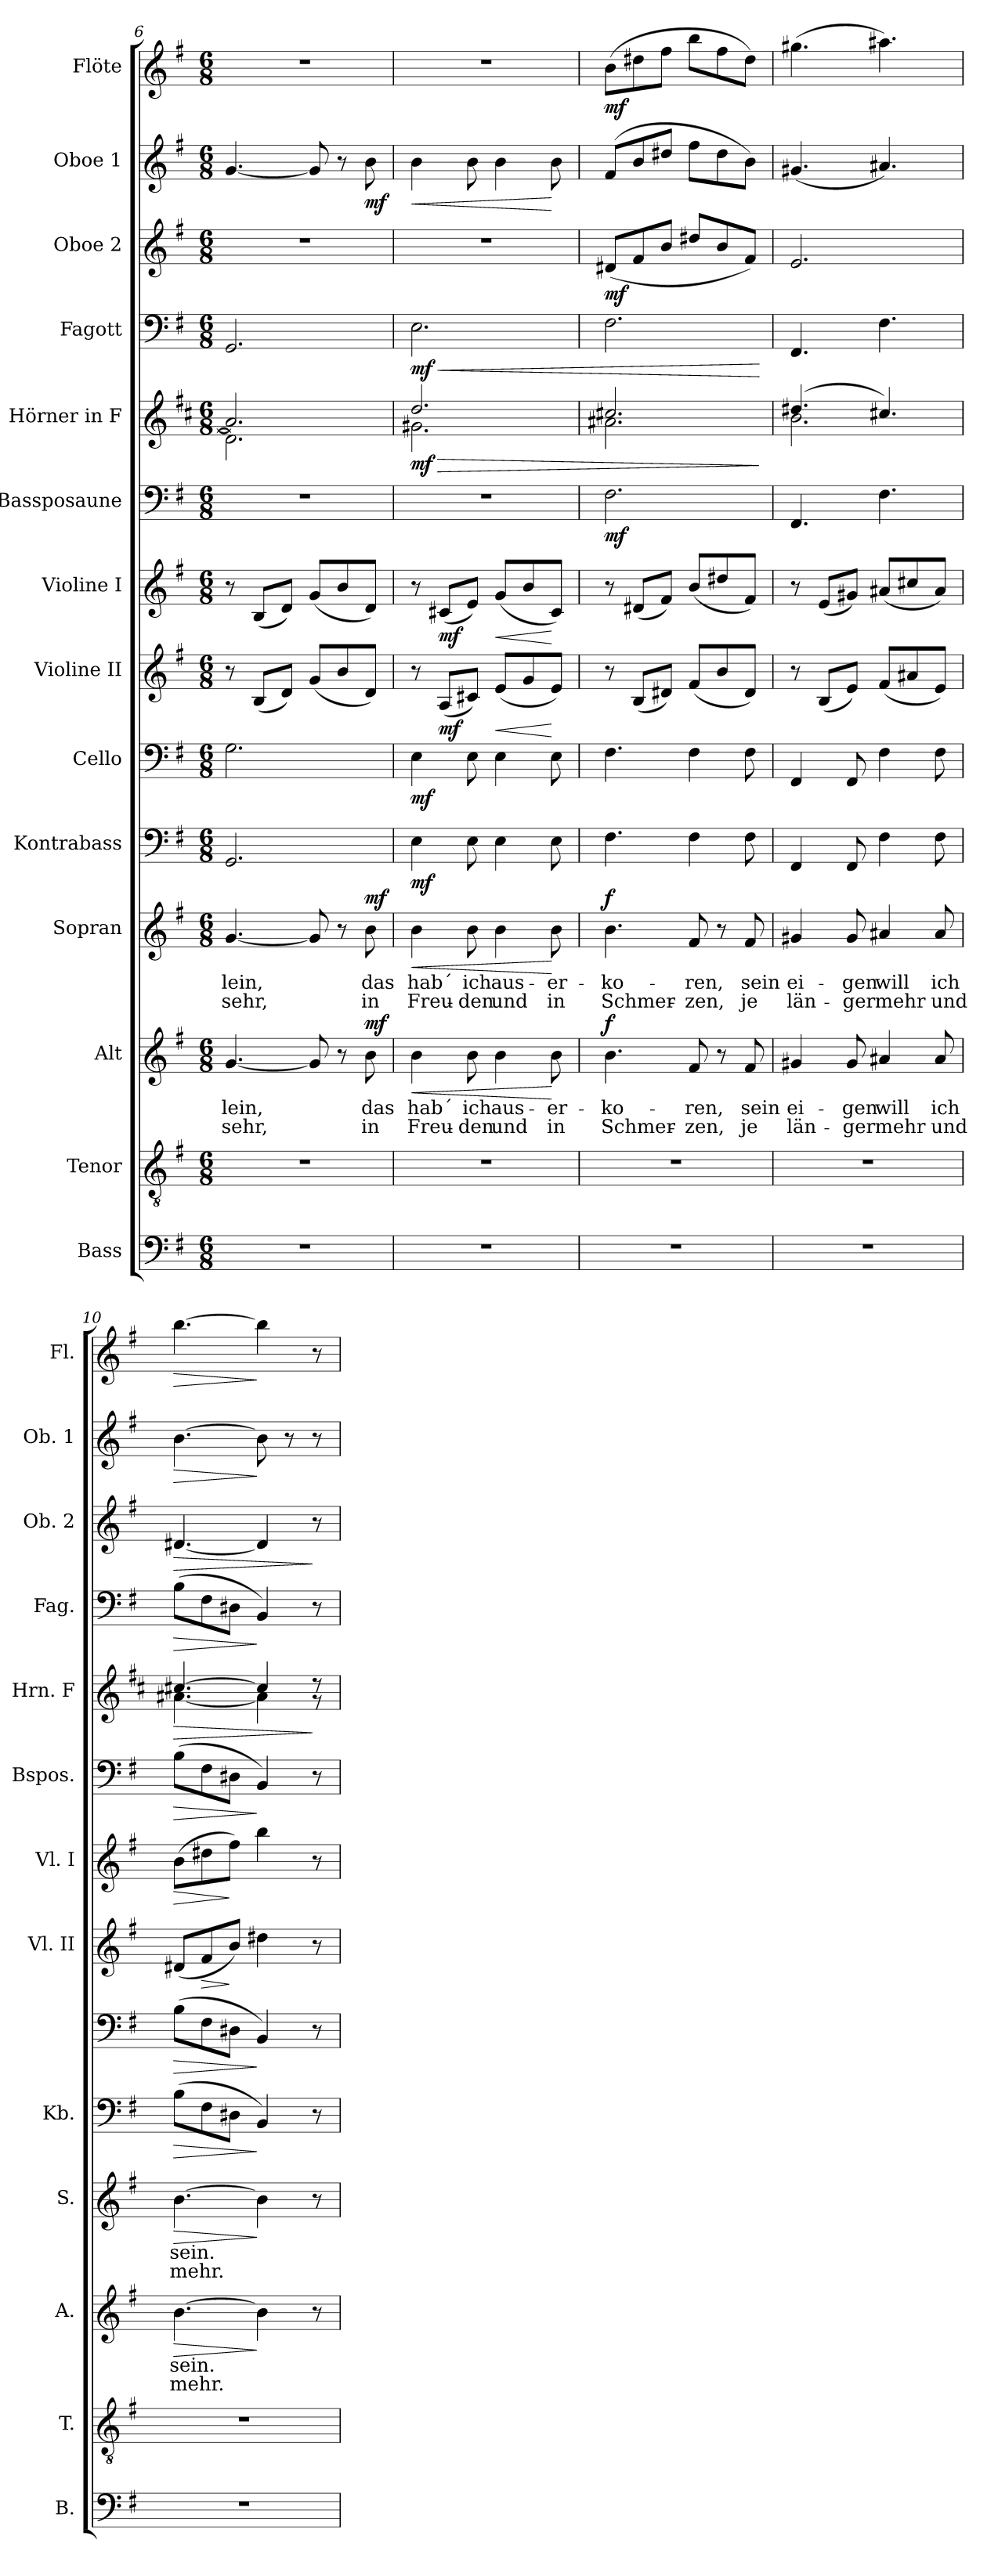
**kern	**kern	**kern	**text	**text	**dynam	**kern	**text	**text	**dynam	**kern	**dynam	**kern	**dynam	**kern	**dynam	**kern	**dynam	**kern	**dynam	**kern	**dynam	**kern	**dynam	**kern	**dynam	**kern	**dynam	**kern	**dynam
*part14	*part13	*part12	*part12	*part12	*part12	*part11	*part11	*part11	*part11	*part10	*part10	*part9	*part9	*part8	*part8	*part7	*part7	*part6	*part6	*part5	*part5	*part4	*part4	*part3	*part3	*part2	*part2	*part1	*part1
*staff14	*staff13	*staff12	*staff12	*staff12	*staff12	*staff11	*staff11	*staff11	*staff11	*staff10	*staff10	*staff9	*staff9	*staff8	*staff8	*staff7	*staff7	*staff6	*staff6	*staff5	*staff5	*staff4	*staff4	*staff3	*staff3	*staff2	*staff2	*staff1	*staff1
*I"Bass	*I"Tenor	*I"Alt	*	*	*	*I"Sopran	*	*	*	*I"Kontrabass	*	*I"Cello	*	*I"Violine II	*	*I"Violine I	*	*I"Bassposaune	*	*I"Hörner in F	*	*I"Fagott	*	*I"Oboe 2	*	*I"Oboe 1	*	*I"Flöte	*
*I'B.	*I'T.	*I'A.	*	*	*	*I'S.	*	*	*	*I'Kb.	*	*	*	*I'Vl. II	*	*I'Vl. I	*	*I'Bspos.	*	*I'Hrn. F	*	*I'Fag.	*	*I'Ob. 2	*	*I'Ob. 1	*	*I'Fl.	*
!!LO:PB:g=z
*clefF4	*clefGv2	*clefG2	*	*	*	*clefG2	*	*	*	*clefF4	*	*clefF4	*	*clefG2	*	*clefG2	*	*clefF4	*	*clefG2	*	*clefF4	*	*clefG2	*	*clefG2	*	*clefG2	*
*	*	*	*	*	*	*	*	*	*	*ITrd7c12	*	*	*	*	*	*	*	*	*	*ITrd4c7	*	*	*	*	*	*	*	*	*
*k[f#]	*k[f#]	*k[f#]	*	*	*	*k[f#]	*	*	*	*k[f#]	*	*k[f#]	*	*k[f#]	*	*k[f#]	*	*k[f#]	*	*k[f#]	*	*k[f#]	*	*k[f#]	*	*k[f#]	*	*k[f#]	*
*G:	*G:	*G:	*	*	*	*G:	*	*	*	*G:	*	*G:	*	*G:	*	*G:	*	*G:	*	*G:	*	*G:	*	*G:	*	*G:	*	*G:	*
*M6/8	*M6/8	*M6/8	*	*	*	*M6/8	*	*	*	*M6/8	*	*M6/8	*	*M6/8	*	*M6/8	*	*M6/8	*	*M6/8	*	*M6/8	*	*M6/8	*	*M6/8	*	*M6/8	*
=6	=6	=6	=6	=6	=6	=6	=6	=6	=6	=6	=6	=6	=6	=6	=6	=6	=6	=6	=6	=6	=6	=6	=6	=6	=6	=6	=6	=6	=6
!	!	!	!LO:LY:b	!LO:LY:b	!	!	!LO:LY:b	!LO:LY:b	!	!	!	!	!	!	!	!	!	!	!	!	!	!	!	!	!	!	!	!	!
*	*	*	*	*	*	*	*	*	*	*	*	*	*	*	*	*	*	*	*	*^	*	*	*	*	*	*	*	*	*
2.r	2.r	[4.g/	-lein,	sehr,	.	[4.g/	-lein,	sehr,	.	2.GGG/	.	2.G\	.	8r	.	8r	.	2.r	.	2.d/]	2.G\]	.	2.GG/	.	2.r	.	[4.g/	.	2.r	.
.	.	.	.	.	.	.	.	.	.	.	.	.	.	(<8B/L	.	(<8B/L	.	.	.	.	.	.	.	.	.	.	.	.	.	.
.	.	.	.	.	.	.	.	.	.	.	.	.	.	8d/J)	.	8d/J)	.	.	.	.	.	.	.	.	.	.	.	.	.	.
.	.	8g/]	.	.	.	8g/]	.	.	.	.	.	.	.	(<8g/L	.	(<8g/L	.	.	.	.	.	.	.	.	.	.	8g/]	.	.	.
.	.	8r	.	.	.	8r	.	.	.	.	.	.	.	8b/	.	8b/	.	.	.	.	.	.	.	.	.	.	8r	.	.	.
!	!	!	!LO:LY:b	!LO:LY:b	!LO:DY:a	!	!LO:LY:b	!LO:LY:b	!LO:DY:a	!	!	!	!	!	!	!	!	!	!	!	!	!	!	!	!	!	!	!LO:DY:b	!	!
.	.	8b\	das	in	mf	8b\	das	in	mf	.	.	.	.	8d/J)	.	8d/J)	.	.	.	.	.	.	.	.	.	.	8b\	mf	.	.
=7	=7	=7	=7	=7	=7	=7	=7	=7	=7	=7	=7	=7	=7	=7	=7	=7	=7	=7	=7	=7	=7	=7	=7	=7	=7	=7	=7	=7	=7	=7
!	!	!	!LO:LY:b	!LO:LY:b	!LO:HP:b	!	!LO:LY:b	!LO:LY:b	!LO:HP:b	!	!LO:DY:b	!	!LO:DY:b	!	!	!	!	!	!	!	!	!LO:HP:b	!	!LO:HP:b	!	!	!	!LO:HP:b	!	!
!	!	!	!	!	!	!	!	!	!	!	!	!	!	!	!	!	!	!	!	!	!	!LO:DY:n=1:b	!	!LO:DY:n=1:b	!	!	!	!	!	!
2.r	2.r	4b\	hab´	Freu-	<	4b\	hab´	Freu-	<	4EE\	mf	4E\	mf	8r	.	8r	.	2.r	.	2.g/	2.c#X\	> mf	2.E\	< mf	2.r	.	4b\	<	2.r	.
!	!	!	!	!	!	!	!	!	!	!	!	!	!	!	!LO:DY:b	!	!LO:DY:b	!	!	!	!	!	!	!	!	!	!	!	!	!
.	.	.	.	.	.	.	.	.	.	.	.	.	.	(<8A/L	mf	(<8c#X/L	mf	.	.	.	.	.	.	.	.	.	.	.	.	.
!	!	!	!LO:LY:b	!LO:LY:b	!	!	!LO:LY:b	!LO:LY:b	!	!	!	!	!	!	!	!	!	!	!	!	!	!	!	!	!	!	!	!	!	!
.	.	8b\	ich	-den	.	8b\	ich	-den	.	8EE\	.	8E\	.	8c#X/J)	.	8e/J)	.	.	.	.	.	.	.	.	.	.	8b\	.	.	.
!	!	!	!LO:LY:b	!LO:LY:b	!	!	!LO:LY:b	!LO:LY:b	!	!	!	!	!	!	!LO:HP:b	!	!LO:HP:b	!	!	!	!	!	!	!	!	!	!	!	!	!
.	.	4b\	aus-	und	.	4b\	aus-	und	.	4EE\	.	4E\	.	(<8e/L	<	(<8g/L	<	.	.	.	.	.	.	.	.	.	4b\	.	.	.
.	.	.	.	.	.	.	.	.	.	.	.	.	.	8g/	.	8b/	.	.	.	.	.	.	.	.	.	.	.	.	.	.
!	!	!	!LO:LY:b	!LO:LY:b	!	!	!LO:LY:b	!LO:LY:b	!	!	!	!	!	!	!	!	!	!	!	!	!	!	!	!	!	!	!	!	!	!
.	.	8b\	-er-	in	[	8b\	-er-	in	[	8EE\	.	8E\	.	8e/J)	[	8c#/J)	[	.	.	.	.	.	.	.	.	.	8b\	[	.	.
=8	=8	=8	=8	=8	=8	=8	=8	=8	=8	=8	=8	=8	=8	=8	=8	=8	=8	=8	=8	=8	=8	=8	=8	=8	=8	=8	=8	=8	=8	=8
!	!	!	!LO:LY:b	!LO:LY:b	!LO:DY:a	!	!LO:LY:b	!LO:LY:b	!LO:DY:a	!	!	!	!	!	!	!	!	!	!LO:DY:b	!	!	!	!	!	!	!LO:DY:b	!	!	!	!LO:DY:b
2.r	2.r	4.b\	-ko-	Schmer-	f	4.b\	-ko-	Schmer-	f	4.FF#\	.	4.F#\	.	8r	.	8r	.	2.F#\	mf	2.f#X/	2.d#X\	.	2.F#\	.	(<8d#X/L	mf	(>8f#/L	.	(>8b\L	mf
.	.	.	.	.	.	.	.	.	.	.	.	.	.	(<8B/L	.	(<8d#X/L	.	.	.	.	.	.	.	.	8f#/	.	8b/	.	8dd#X\	.
.	.	.	.	.	.	.	.	.	.	.	.	.	.	8d#X/J)	.	8f#/J)	.	.	.	.	.	.	.	.	8b/J	.	8dd#X/J	.	8ff#\J	.
!	!	!	!LO:LY:b	!LO:LY:b	!	!	!LO:LY:b	!LO:LY:b	!	!	!	!	!	!	!	!	!	!	!	!	!	!	!	!	!	!	!	!	!	!
.	.	8f#/	-ren,	-zen,	.	8f#/	-ren,	-zen,	.	4FF#\	.	4F#\	.	(<8f#/L	.	(<8b/L	.	.	.	.	.	.	.	.	8dd#X/L	.	8ff#\L	.	8bb\L	.
.	.	8r	.	.	.	8r	.	.	.	.	.	.	.	8b/	.	8dd#X/	.	.	.	.	.	.	.	.	8b/	.	8dd#\	.	8ff#\	.
!	!	!	!LO:LY:b	!LO:LY:b	!	!	!LO:LY:b	!LO:LY:b	!	!	!	!	!	!	!	!	!	!	!	!	!	!	!	!	!	!	!	!	!	!
.	.	8f#/	sein	je	.	8f#/	sein	je	.	8FF#\	.	8F#\	.	8d#/J)	.	8f#/J)	.	.	.	.	.	.	.	.	8f#/J)	.	8b\J)	.	8dd#\J)	.
*	*	*	*	*	*	*	*	*	*	*	*	*	*	*	*	*	*	*	*	*v	*v	*	*	*	*	*	*	*	*	*
.	.	.	.	.	.	.	.	.	.	.	.	.	.	.	.	.	.	.	.	.	]	.	[	.	.	.	.	.	.
=9	=9	=9	=9	=9	=9	=9	=9	=9	=9	=9	=9	=9	=9	=9	=9	=9	=9	=9	=9	=9	=9	=9	=9	=9	=9	=9	=9	=9	=9
!	!	!	!LO:LY:b	!LO:LY:b	!	!	!LO:LY:b	!LO:LY:b	!	!	!	!	!	!	!	!	!	!	!	!	!	!	!	!	!	!	!	!	!
*	*	*	*	*	*	*	*	*	*	*	*	*	*	*	*	*	*	*	*	*^	*	*	*	*	*	*	*	*	*
2.r	2.r	4g#X/	ei-	län-	.	4g#X/	ei-	län-	.	4FFF#/	.	4FF#/	.	8r	.	8r	.	4.FF#/	.	(4.g#X/	2.e\	.	4.FF#/	.	2.e/	.	(<4.g#X/	.	(>4.gg#X\	.
.	.	.	.	.	.	.	.	.	.	.	.	.	.	(<8B/L	.	(<8e/L	.	.	.	.	.	.	.	.	.	.	.	.	.	.
!	!	!	!LO:LY:b	!LO:LY:b	!	!	!LO:LY:b	!LO:LY:b	!	!	!	!	!	!	!	!	!	!	!	!	!	!	!	!	!	!	!	!	!	!
.	.	8g#/	-gen	-ger	.	8g#/	-gen	-ger	.	8FFF#/	.	8FF#/	.	8e/J)	.	8g#X/J)	.	.	.	.	.	.	.	.	.	.	.	.	.	.
!	!	!	!LO:LY:b	!LO:LY:b	!	!	!LO:LY:b	!LO:LY:b	!	!	!	!	!	!	!	!	!	!	!	!	!	!	!	!	!	!	!	!	!	!
.	.	4a#X/	will	mehr	.	4a#X/	will	mehr	.	4FF#\	.	4F#\	.	(<8f#/L	.	(<8a#X/L	.	4.F#\	.	4.f#X/)	.	.	4.F#\	.	.	.	4.a#X/)	.	4.aa#X\)	.
.	.	.	.	.	.	.	.	.	.	.	.	.	.	8a#X/	.	8cc#X/	.	.	.	.	.	.	.	.	.	.	.	.	.	.
!	!	!	!LO:LY:b	!LO:LY:b	!	!	!LO:LY:b	!LO:LY:b	!	!	!	!	!	!	!	!	!	!	!	!	!	!	!	!	!	!	!	!	!	!
.	.	8a#/	ich	und	.	8a#/	ich	und	.	8FF#\	.	8F#\	.	8e/J)	.	8a#/J)	.	.	.	.	.	.	.	.	.	.	.	.	.	.
=10	=10	=10	=10	=10	=10	=10	=10	=10	=10	=10	=10	=10	=10	=10	=10	=10	=10	=10	=10	=10	=10	=10	=10	=10	=10	=10	=10	=10	=10	=10
!	!	!	!LO:LY:b	!LO:LY:b	!LO:HP:b	!	!LO:LY:b	!LO:LY:b	!LO:HP:b	!	!LO:HP:b	!	!LO:HP:b	!	!	!	!LO:HP:b	!	!LO:HP:b	!	!	!LO:HP:b	!	!LO:HP:b	!	!LO:HP:b	!	!LO:HP:b	!	!LO:HP:b
2.r	2.r	[4.b\	sein.	mehr.	>	[4.b\	sein.	mehr.	>	(>8BB\L	>	(>8B\L	>	(<8d#X/L	.	(>8b\L	>	(>8B\L	>	[>4.f#X/	[<4.d#X\	>	(>8B\L	>	[4.d#X/	>	[4.b\	>	[4.bb\	>
!	!	!	!	!	!	!	!	!	!	!	!	!	!	!	!LO:HP:b	!	!	!	!	!	!	!	!	!	!	!	!	!	!	!
.	.	.	.	.	.	.	.	.	.	8FF#\	.	8F#\	.	8f#/	>	8dd#X\	.	8F#\	.	.	.	.	8F#\	.	.	.	.	.	.	.
.	.	.	.	.	.	.	.	.	.	8DD#X\J	.	8D#X\J	.	8b/J)	]	8ff#\J)	]	8D#X\J	.	.	.	.	8D#X\J	.	.	.	.	.	.	.
.	.	4b\]	.	.	]	4b\]	.	.	]	4BBB/)	]	4BB/)	]	4dd#X\	.	4bb\	.	4BB/)	]	4f#/]	4d#\]	.	4BB/)	]	4d#/]	.	8b\]	]	4bb\]	]
.	.	.	.	.	.	.	.	.	.	.	.	.	.	.	.	.	.	.	.	.	.	.	.	.	.	.	8r	.	.	.
.	.	8r	.	.	.	8r	.	.	.	8r	.	8r	.	8r	.	8r	.	8r	.	8r	8r	]	8r	.	8r	]	8r	.	8r	.
*	*	*	*	*	*	*	*	*	*	*	*	*	*	*	*	*	*	*	*	*v	*v	*	*	*	*	*	*	*	*	*
=	=	=	=	=	=	=	=	=	=	=	=	=	=	=	=	=	=	=	=	=	=	=	=	=	=	=	=	=	=
*-	*-	*-	*-	*-	*-	*-	*-	*-	*-	*-	*-	*-	*-	*-	*-	*-	*-	*-	*-	*-	*-	*-	*-	*-	*-	*-	*-	*-	*-
